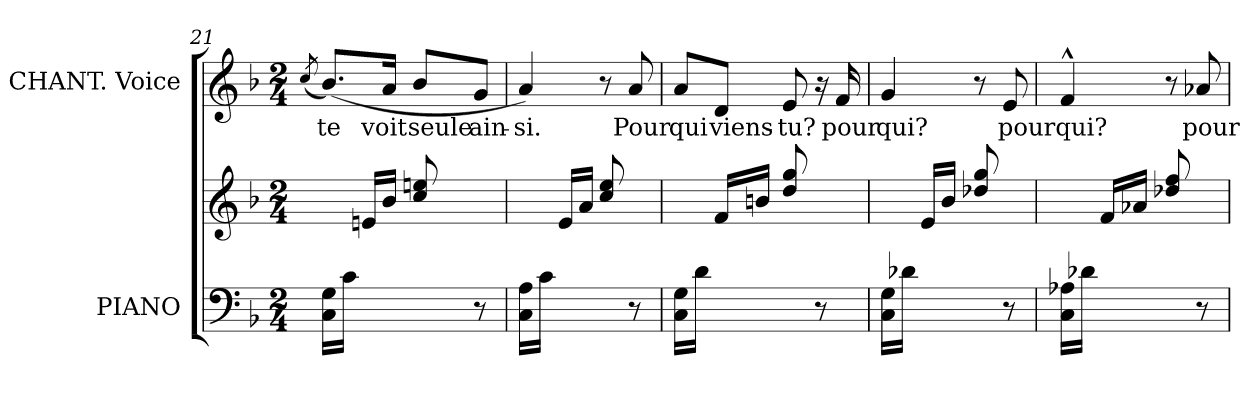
**kern	**kern	**kern	**text
*part2	*part2	*part1	*part1
*staff3	*staff2	*staff1	*staff1
*I"PIANO	*	*I"CHANT. Voice	*
*I'Pno	*	*	*
!!LO:LB:g=z
*clefF4	*clefG2	*clefG2	*
*k[b-]	*k[b-]	*k[b-]	*
*M2/4	*M2/4	*M2/4	*
=21	=21	=21	=21
.	.	(8qcc/	.
*	*^	*	*
!	!	!	!	!LO:LY:b
(16C\ 16G\LL	2ryy	8ryy	(>8.b-/L)	te
16c\JJ	.	.	.	.
4ryy	.	16en/LL	.	.
!	!	!	!	!LO:LY:b
.	.	16b-/JJ	16a/Jk	voit
!	!	!	!	!LO:LY:b
.	.	8cc/ 8een/)	8b-/L	seule
!	!	!	!	!LO:LY:b
8r	.	8ryy	8g/J	ain-
=22	=22	=22	=22	=22
!	!	!	!	!LO:LY:b
(16C\ 16A\LL	2ryy	8ryy	4a/)	-si.
16c\JJ	.	.	.	.
4ryy	.	16e/LL	.	.
.	.	16a/JJ	.	.
.	.	8cc/ 8ee/)	8r	.
!	!	!	!	!LO:LY:b
8r	.	8ryy	8a/	Pour
=23	=23	=23	=23	=23
!	!	!	!	!LO:LY:b
(16C\ 16G\LL	2ryy	8ryy	8a/L	qui
16d\JJ	.	.	.	.
!	!	!	!	!LO:LY:b
4ryy	.	16f/LL	8d/J	viens-
.	.	16bn/JJ	.	.
!	!	!	!	!LO:LY:b
.	.	8dd/ 8gg/)	8e/	-tu?
8r	.	8ryy	16r	.
!	!	!	!	!LO:LY:b
.	.	.	16f/	pour
=24	=24	=24	=24	=24
!	!	!	!	!LO:LY:b
(16C\ 16G\LL	2ryy	8ryy	4g/	qui?
16d-X\JJ	.	.	.	.
4ryy	.	16e/LL	.	.
.	.	16b-/JJ	.	.
.	.	8dd-X/ 8gg/)	8r	.
!	!	!	!	!LO:LY:b
8r	.	8ryy	8e/	pour
!!LO:LB:g=z
=25	=25	=25	=25	=25
!	!	!	!	!LO:LY:b
(16C\ 16A-X\LL	2ryy	8ryy	4f^^/	qui?
16d-X\JJ	.	.	.	.
4ryy	.	16f/LL	.	.
.	.	16a-X/JJ	.	.
.	.	8dd-X/ 8ff/)	8r	.
!	!	!	!	!LO:LY:b
8r	.	8ryy	8a-X/	pour
*	*v	*v	*	*
=	=	=	=
*-	*-	*-	*-
